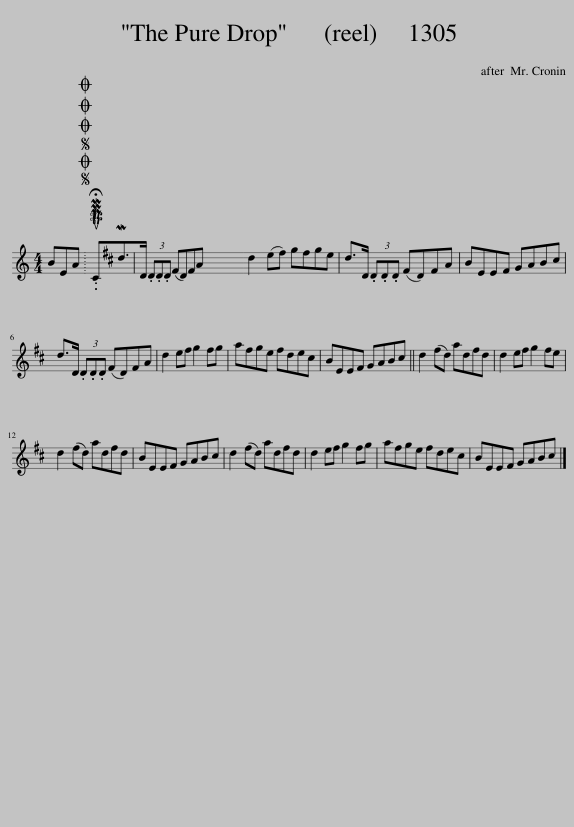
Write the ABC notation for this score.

X:1
L:1/8
M:4/4
I:linebreak $
K:C
V:1 treble
V:1
 BEA |SOSOOO .!fermata!PMTuCMd>D (3.D.D.D (^FD)FA | d2 (e^f) gfge | d>D (3.D.D.D (^FD)FA | BEE^F GAB^c |$ %5
 d>D (3.D.D.D (^FD)FA | d2 e^f g2 fg | a^fge fde^c | BEE^F GAB^c || d2 (^fd) adfd | %10
 d2 e^f g2 fe |$ d2 (^fd) adfd | BEE^F GAB^c | d2 (^fd) adfd | d2 e^f g2 fg | %15
 a^fge fde^c | BEE^F GAB^c |] %17
